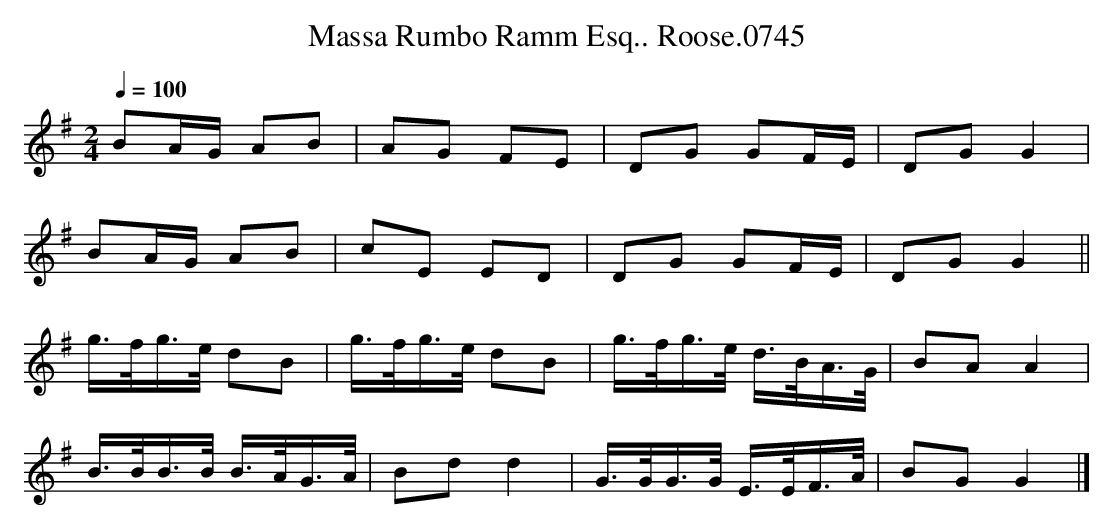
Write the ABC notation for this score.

X:1
T:Massa Rumbo Ramm Esq.. Roose.0745
M:2/4
L:1/16
Q:1/4=100
K:G
B2AG A2B2 | A2G2 F2E2 | D2G2 G2FE | D2G2 G4 |
B2AG A2B2 | c2E2 E2D2 | D2G2 G2FE | D2G2 G4 ||
g>fg>e d2B2 | g>fg>e d2B2 | g>fg>e d>BA>G | B2A2 A4 |
B>BB>B B>AG>A | B2d2 d4 | G>GG>G E>EF>A | B2G2 G4 |]
